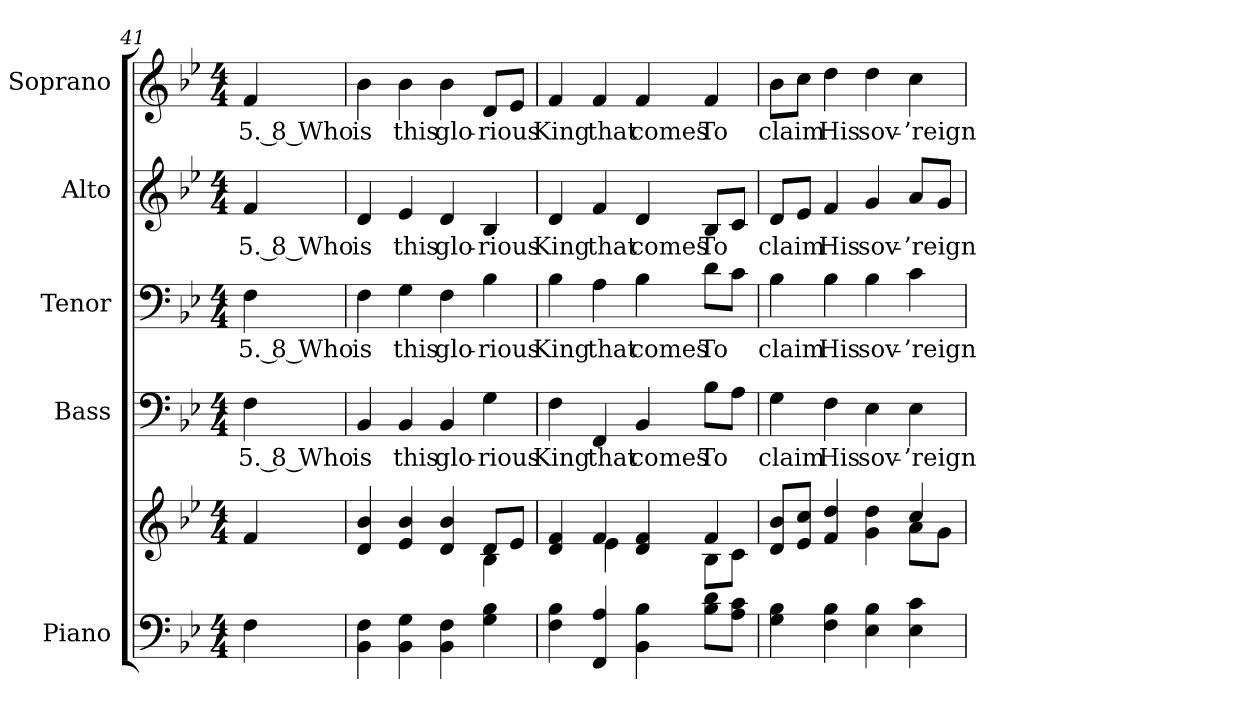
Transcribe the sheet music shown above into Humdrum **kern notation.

**kern	**kern	**kern	**text	**kern	**text	**kern	**text	**kern	**text
*part5	*part5	*part4	*part4	*part3	*part3	*part2	*part2	*part1	*part1
*staff6	*staff5	*staff4	*staff4	*staff3	*staff3	*staff2	*staff2	*staff1	*staff1
*I"Piano	*	*I"Bass	*	*I"Tenor	*	*I"Alto	*	*I"Soprano	*
*I'Pno.	*	*I'B.	*	*I'T.	*	*I'A.	*	*I'S.	*
*clefF4	*clefG2	*clefF4	*	*clefF4	*	*clefG2	*	*clefG2	*
*k[b-e-]	*k[b-e-]	*k[b-e-]	*	*k[b-e-]	*	*k[b-e-]	*	*k[b-e-]	*
*B-:	*B-:	*B-:	*	*B-:	*	*B-:	*	*B-:	*
*M4/4	*M4/4	*M4/4	*	*M4/4	*	*M4/4	*	*M4/4	*
=41	=41	=41	=41	=41	=41	=41	=41	=41	=41
!	!	!	!LO:LY:b:color=#000000	!	!	!	!	!	!
!	!	!	!	!	!LO:LY:b:color=#000000	!	!	!	!
!	!	!	!	!	!	!	!LO:LY:b:color=#000000	!	!
!	!	!	!	!	!	!	!	!	!LO:LY:b:color=#000000
4Fi\	4fi/	4Fi\	5. 8 Who	4Fi\	5. 8 Who	4fi/	5. 8 Who	4fi/	5. 8 Who
=42	=42	=42	=42	=42	=42	=42	=42	=42	=42
*	*^	*	*	*	*	*	*	*	*
!	!	!	!	!LO:LY:b:color=#000000	!	!	!	!	!	!
!	!	!	!	!	!	!LO:LY:b:color=#000000	!	!	!	!
!	!	!	!	!	!	!	!	!LO:LY:b:color=#000000	!	!
!	!	!	!	!	!	!	!	!	!	!LO:LY:b:color=#000000
4BB-i\ 4Fi	4di/ 4b-i	2ryy	4BB-i/	is	4Fi\	is	4di/	is	4b-i\	is
!	!	!	!	!LO:LY:b:color=#000000	!	!	!	!	!	!
!	!	!	!	!	!	!LO:LY:b:color=#000000	!	!	!	!
!	!	!	!	!	!	!	!	!LO:LY:b:color=#000000	!	!
!	!	!	!	!	!	!	!	!	!	!LO:LY:b:color=#000000
4BB-i\ 4Gi	4e-i/ 4b-i	.	4BB-i/	this	4Gi\	this	4e-i/	this	4b-i\	this
!	!	!	!	!LO:LY:b:color=#000000	!	!	!	!	!	!
!	!	!	!	!	!	!LO:LY:b:color=#000000	!	!	!	!
!	!	!	!	!	!	!	!	!LO:LY:b:color=#000000	!	!
!	!	!	!	!	!	!	!	!	!	!LO:LY:b:color=#000000
4BB-i\ 4Fi	4di/ 4b-i	4ryy	4BB-i/	glo-	4Fi\	glo-	4di/	glo-	4b-i\	glo-
!	!	!	!	!LO:LY:b:color=#000000	!	!	!	!	!	!
!	!	!	!	!	!	!LO:LY:b:color=#000000	!	!	!	!
!	!	!	!	!	!	!	!	!LO:LY:b:color=#000000	!	!
!	!	!	!	!	!	!	!	!	!	!LO:LY:b:color=#000000
4Gi\ 4B-i	8di/L	4B-i\	4Gi\	-rious	4B-i\	-rious	4B-i/	-rious	8di/L	-rious
.	8e-i/J	.	.	.	.	.	.	.	8e-i/J	.
=43	=43	=43	=43	=43	=43	=43	=43	=43	=43	=43
!	!	!	!	!LO:LY:b:color=#000000	!	!	!	!	!	!
!	!	!	!	!	!	!LO:LY:b:color=#000000	!	!	!	!
!	!	!	!	!	!	!	!	!LO:LY:b:color=#000000	!	!
!	!	!	!	!	!	!	!	!	!	!LO:LY:b:color=#000000
4Fi\ 4B-i	4di/ 4fi	4ryy	4Fi\	King	4B-i\	King	4di/	King	4fi/	King
!	!	!	!	!LO:LY:b:color=#000000	!	!	!	!	!	!
!	!	!	!	!	!	!LO:LY:b:color=#000000	!	!	!	!
!	!	!	!	!	!	!	!	!LO:LY:b:color=#000000	!	!
!	!	!	!	!	!	!	!	!	!	!LO:LY:b:color=#000000
4FFi/ 4Ai	4fi/	4e-i\	4FFi/	that	4Ai\	that	4fi/	that	4fi/	that
!	!	!	!	!LO:LY:b:color=#000000	!	!	!	!	!	!
!	!	!	!	!	!	!LO:LY:b:color=#000000	!	!	!	!
!	!	!	!	!	!	!	!	!LO:LY:b:color=#000000	!	!
!	!	!	!	!	!	!	!	!	!	!LO:LY:b:color=#000000
4BB-i\ 4B-i	4di/ 4fi	4ryy	4BB-i/	comes	4B-i\	comes	4di/	comes	4fi/	comes
!	!	!	!	!LO:LY:b:color=#000000	!	!	!	!	!	!
!	!	!	!	!	!	!LO:LY:b:color=#000000	!	!	!	!
!	!	!	!	!	!	!	!	!LO:LY:b:color=#000000	!	!
!	!	!	!	!	!	!	!	!	!	!LO:LY:b:color=#000000
8B-i\ 8diL	4fi/	8B-i\L	8B-i\L	To	8di\L	To	8B-i/L	To	4fi/	To
8Ai\ 8ciJ	.	8ci\J	8Ai\J	.	8ci\J	.	8ci/J	.	.	.
=44	=44	=44	=44	=44	=44	=44	=44	=44	=44	=44
!	!	!	!	!LO:LY:b:color=#000000	!	!	!	!	!	!
!	!	!	!	!	!	!LO:LY:b:color=#000000	!	!	!	!
!	!	!	!	!	!	!	!	!LO:LY:b:color=#000000	!	!
!	!	!	!	!	!	!	!	!	!	!LO:LY:b:color=#000000
4Gi\ 4B-i	8di/ 8b-iL	2ryy	4Gi\	claim	4B-i\	claim	8di/L	claim	8b-i\L	claim
.	8e-i/ 8cciJ	.	.	.	.	.	8e-i/J	.	8cci\J	.
!	!	!	!	!LO:LY:b:color=#000000	!	!	!	!	!	!
!	!	!	!	!	!	!LO:LY:b:color=#000000	!	!	!	!
!	!	!	!	!	!	!	!	!LO:LY:b:color=#000000	!	!
!	!	!	!	!	!	!	!	!	!	!LO:LY:b:color=#000000
4Fi\ 4B-i	4fi/ 4ddi	.	4Fi\	His	4B-i\	His	4fi/	His	4ddi\	His
!	!	!	!	!LO:LY:b:color=#000000	!	!	!	!	!	!
!	!	!	!	!	!	!LO:LY:b:color=#000000	!	!	!	!
!	!	!	!	!	!	!	!	!LO:LY:b:color=#000000	!	!
!	!	!	!	!	!	!	!	!	!	!LO:LY:b:color=#000000
4E-i\ 4B-i	4gi\ 4ddi	4ryy	4E-i\	sov-	4B-i\	sov-	4gi/	sov-	4ddi\	sov-
!	!	!	!	!LO:LY:b:color=#000000	!	!	!	!	!	!
!	!	!	!	!	!	!LO:LY:b:color=#000000	!	!	!	!
!	!	!	!	!	!	!	!	!LO:LY:b:color=#000000	!	!
!	!	!	!	!	!	!	!	!	!	!LO:LY:b:color=#000000
4E-i\ 4ci	4cci/	8ai\L	4E-i\	-’reign	4ci\	-’reign	8ai/L	-’reign	4cci\	-’reign
.	.	8gi\J	.	.	.	.	8gi/J	.	.	.
*	*v	*v	*	*	*	*	*	*	*	*
=	=	=	=	=	=	=	=	=	=
*-	*-	*-	*-	*-	*-	*-	*-	*-	*-
